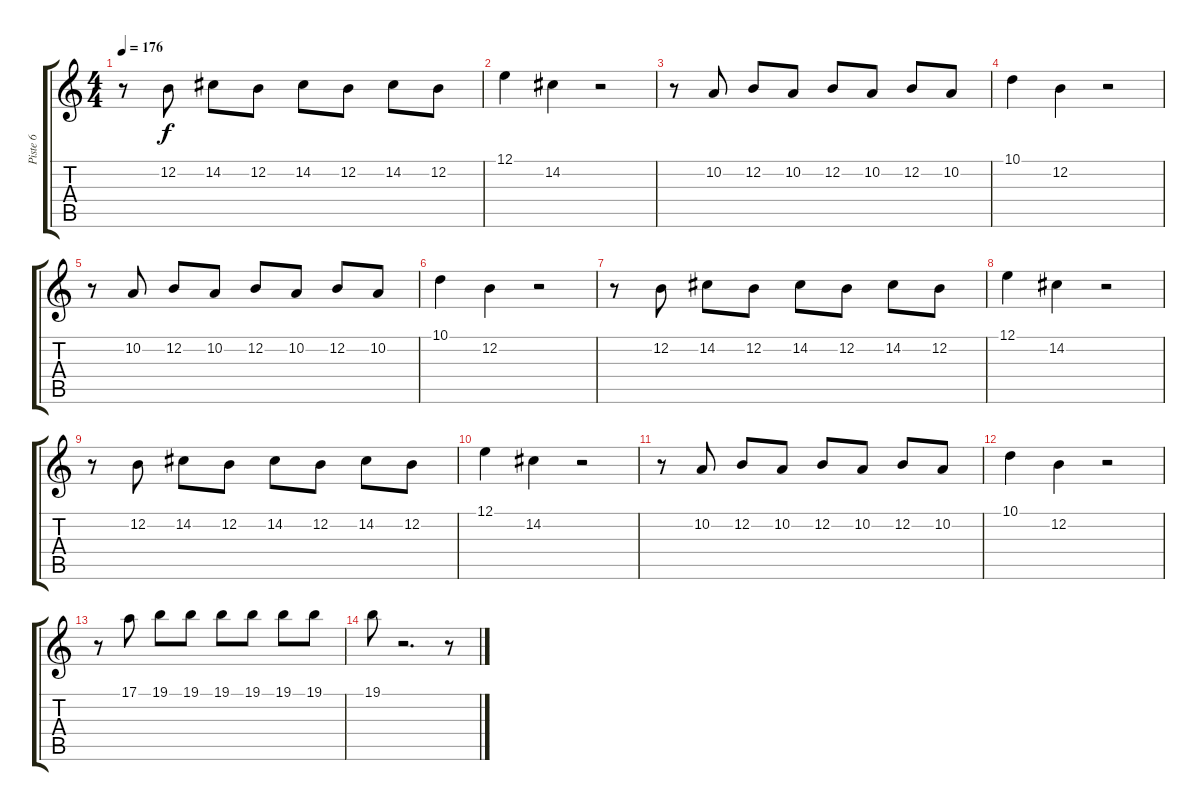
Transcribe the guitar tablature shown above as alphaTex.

\track ("Piste 6" "Piste 6") {instrument tenorsax}
\staff {score tabs}
\tuning (E4 B3 G3 D3 A2 E2) {hide}
\ts (4 4)
\tempo 176
\clef g2
\ks c
r.8{dy f} 12.2.8 14.2.8 12.2.8 14.2.8 12.2.8 14.2.8 12.2.8 |
12.1.4 14.2.4 r.2 |
r.8 10.2.8 12.2.8 10.2.8 12.2.8 10.2.8 12.2.8 10.2.8 |
10.1.4 12.2.4 r.2 |
r.8 10.2.8 12.2.8 10.2.8 12.2.8 10.2.8 12.2.8 10.2.8 |
10.1.4 12.2.4 r.2 |
r.8 12.2.8 14.2.8 12.2.8 14.2.8 12.2.8 14.2.8 12.2.8 |
12.1.4 14.2.4 r.2 |
r.8 12.2.8 14.2.8 12.2.8 14.2.8 12.2.8 14.2.8 12.2.8 |
12.1.4 14.2.4 r.2 |
r.8 10.2.8 12.2.8 10.2.8 12.2.8 10.2.8 12.2.8 10.2.8 |
10.1.4 12.2.4 r.2 |
r.8 17.1.8 19.1.8 19.1.8 19.1.8 19.1.8 19.1.8 19.1.8 |
19.1.8 r.2{d} r.8
